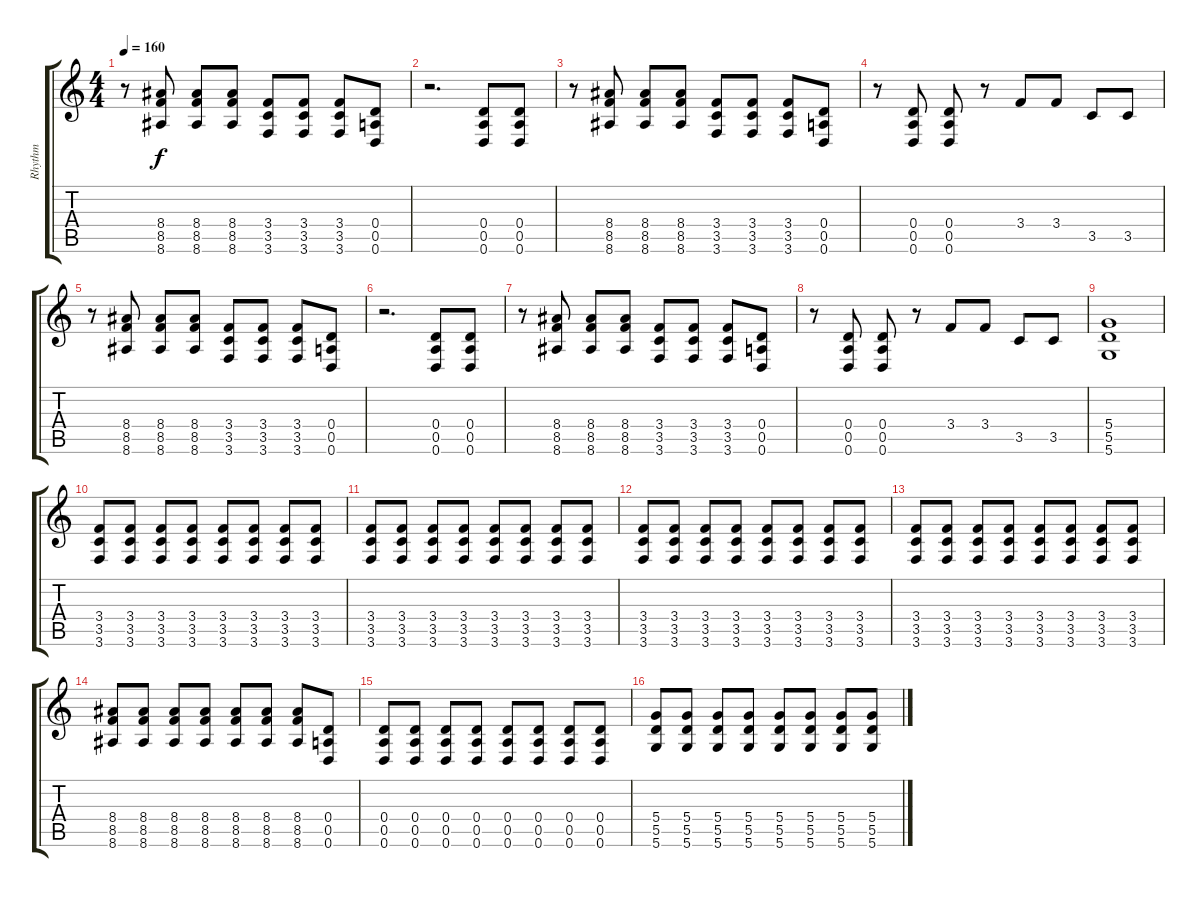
\track ("Rhythm" "Rhythm") {instrument distortionguitar}
\staff {score tabs}
\tuning (E4 B3 G3 D3 A2 D2) {hide}
\ts (4 4)
\tempo 160
\clef g2
\ks c
r.8{dy f} (8.4 8.5 8.6).8 (8.4 8.5 8.6).8 (8.4 8.5 8.6).8 (3.4 3.5 3.6).8 (3.4 3.5 3.6).8 (3.4 3.5 3.6).8 (0.4 0.5 0.6).8 |
r.2{d} (0.4 0.5 0.6).8 (0.4 0.5 0.6).8 |
r.8 (8.4 8.5 8.6).8 (8.4 8.5 8.6).8 (8.4 8.5 8.6).8 (3.4 3.5 3.6).8 (3.4 3.5 3.6).8 (3.4 3.5 3.6).8 (0.4 0.5 0.6).8 |
r.8 (0.4 0.5 0.6).8 (0.4 0.5 0.6).8 r.8 3.4.8 3.4.8 3.5.8 3.5.8 |
r.8 (8.4 8.5 8.6).8 (8.4 8.5 8.6).8 (8.4 8.5 8.6).8 (3.4 3.5 3.6).8 (3.4 3.5 3.6).8 (3.4 3.5 3.6).8 (0.4 0.5 0.6).8 |
r.2{d} (0.4 0.5 0.6).8 (0.4 0.5 0.6).8 |
r.8 (8.4 8.5 8.6).8 (8.4 8.5 8.6).8 (8.4 8.5 8.6).8 (3.4 3.5 3.6).8 (3.4 3.5 3.6).8 (3.4 3.5 3.6).8 (0.4 0.5 0.6).8 |
r.8 (0.4 0.5 0.6).8 (0.4 0.5 0.6).8 r.8 3.4.8 3.4.8 3.5.8 3.5.8 |
(5.4 5.5 5.6).1 |
(3.4 3.5 3.6).8 (3.4 3.5 3.6).8 (3.4 3.5 3.6).8 (3.4 3.5 3.6).8 (3.4 3.5 3.6).8 (3.4 3.5 3.6).8 (3.4 3.5 3.6).8 (3.4 3.5 3.6).8 |
(3.4 3.5 3.6).8 (3.4 3.5 3.6).8 (3.4 3.5 3.6).8 (3.4 3.5 3.6).8 (3.4 3.5 3.6).8 (3.4 3.5 3.6).8 (3.4 3.5 3.6).8 (3.4 3.5 3.6).8 |
(3.4 3.5 3.6).8 (3.4 3.5 3.6).8 (3.4 3.5 3.6).8 (3.4 3.5 3.6).8 (3.4 3.5 3.6).8 (3.4 3.5 3.6).8 (3.4 3.5 3.6).8 (3.4 3.5 3.6).8 |
(3.4 3.5 3.6).8 (3.4 3.5 3.6).8 (3.4 3.5 3.6).8 (3.4 3.5 3.6).8 (3.4 3.5 3.6).8 (3.4 3.5 3.6).8 (3.4 3.5 3.6).8 (3.4 3.5 3.6).8 |
(8.4 8.5 8.6).8 (8.4 8.5 8.6).8 (8.4 8.5 8.6).8 (8.4 8.5 8.6).8 (8.4 8.5 8.6).8 (8.4 8.5 8.6).8 (8.4 8.5 8.6).8 (0.4 0.5 0.6).8 |
(0.4 0.5 0.6).8 (0.4 0.5 0.6).8 (0.4 0.5 0.6).8 (0.4 0.5 0.6).8 (0.4 0.5 0.6).8 (0.4 0.5 0.6).8 (0.4 0.5 0.6).8 (0.4 0.5 0.6).8 |
(5.4 5.5 5.6).8 (5.4 5.5 5.6).8 (5.4 5.5 5.6).8 (5.4 5.5 5.6).8 (5.4 5.5 5.6).8 (5.4 5.5 5.6).8 (5.4 5.5 5.6).8 (5.4 5.5 5.6).8
